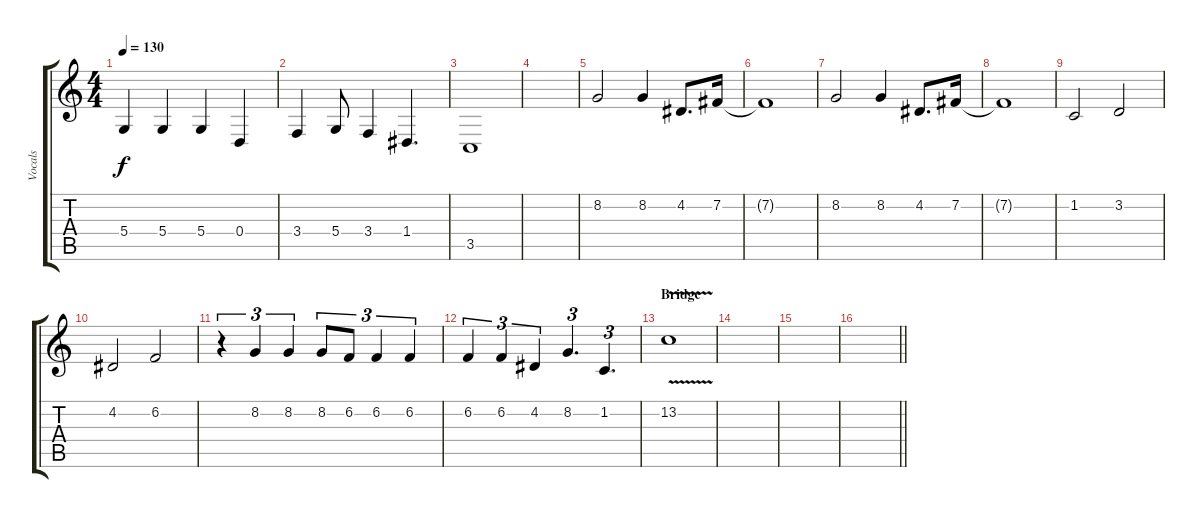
\track ("Vocals" "Vocals") {instrument lead6voice}
\staff {score tabs}
\tuning (E4 B3 G3 D3 A2 E2) {hide}
\ts (4 4)
\tempo 130
\clef g2
\ks c
5.4.4{dy f} 5.4.4 5.4.4 0.4.4 |
3.4.4 5.4.8 3.4.4 1.4.4{d} |
3.5.1 |
|
8.2.2 8.2.4 4.2.8{d} 7.2.16 |
7.2{t}.1 |
8.2.2 8.2.4 4.2.8{d} 7.2.16 |
7.2{t}.1 |
1.2.2 3.2.2 |
4.2.2 6.2.2 |
r.4{tu (3 2)} 8.2.4{tu (3 2)} 8.2.4{tu (3 2)} 8.2.8{tu (3 2)} 6.2.8{tu (3 2)} 6.2.4{tu (3 2)} 6.2.4{tu (3 2)} |
6.2.4{tu (3 2)} 6.2.4{tu (3 2)} 4.2.4{tu (3 2)} 8.2.4{d tu (3 2)} 1.2.4{d tu (3 2)} |
\section ("" "Bridge")
13.2{v}.1 |
|
|
\barLineRight lightlight
